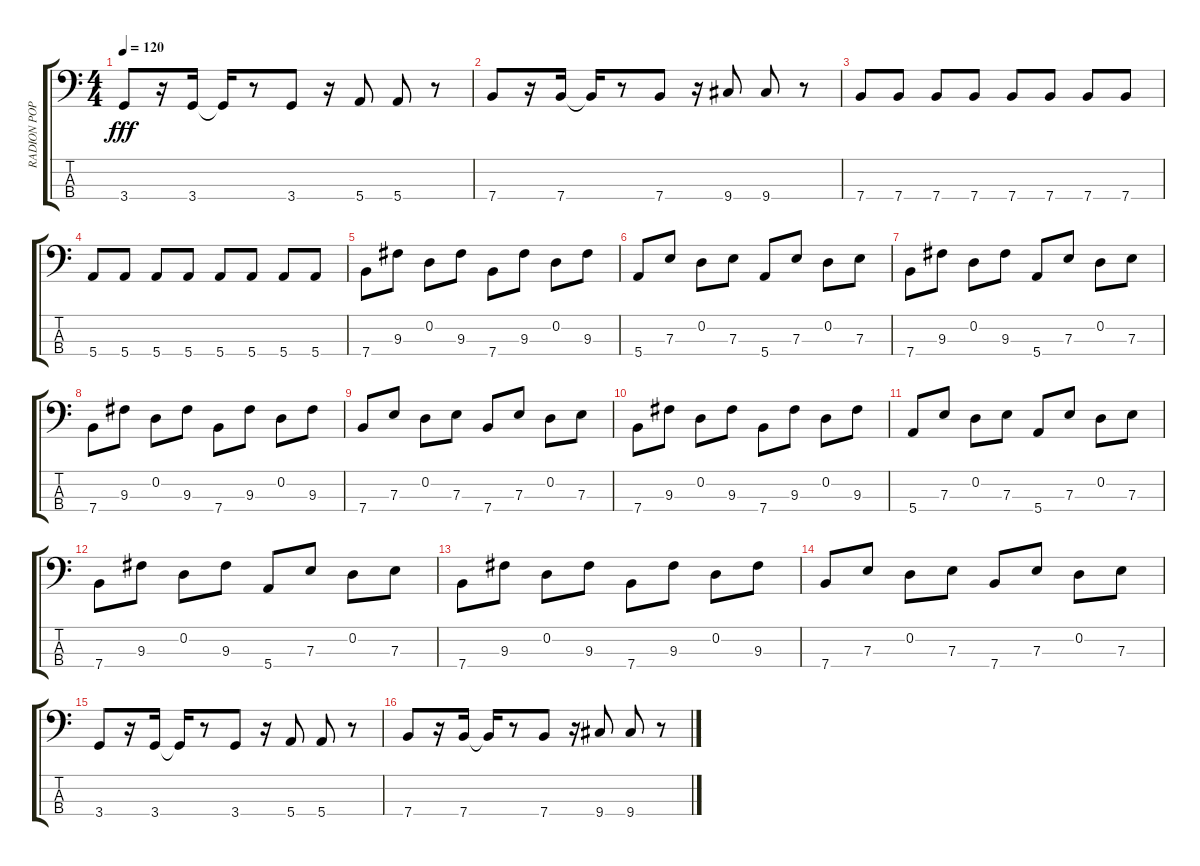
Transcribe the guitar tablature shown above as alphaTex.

\track ("RADION POPOV" "RADION POP") {instrument electricbassfinger}
\staff {score tabs}
\tuning (G2 D2 A1 E1) {hide}
\ts (4 4)
\tempo 120
\clef f4
\ks c
3.4.8{dy fff} r.16 3.4.16 3.4{t}.16 r.8 3.4.8 r.16 5.4.8 5.4.8 r.8 |
7.4.8 r.16 7.4.16 7.4{t}.16 r.8 7.4.8 r.16 9.4.8 9.4.8 r.8 |
7.4.8 7.4.8 7.4.8 7.4.8 7.4.8 7.4.8 7.4.8 7.4.8 |
5.4.8 5.4.8 5.4.8 5.4.8 5.4.8 5.4.8 5.4.8 5.4.8 |
7.4.8 9.3.8 0.2.8 9.3.8 7.4.8 9.3.8 0.2.8 9.3.8 |
5.4.8 7.3.8 0.2.8 7.3.8 5.4.8 7.3.8 0.2.8 7.3.8 |
7.4.8 9.3.8 0.2.8 9.3.8 5.4.8 7.3.8 0.2.8 7.3.8 |
7.4.8 9.3.8 0.2.8 9.3.8 7.4.8 9.3.8 0.2.8 9.3.8 |
7.4.8 7.3.8 0.2.8 7.3.8 7.4.8 7.3.8 0.2.8 7.3.8 |
7.4.8 9.3.8 0.2.8 9.3.8 7.4.8 9.3.8 0.2.8 9.3.8 |
5.4.8 7.3.8 0.2.8 7.3.8 5.4.8 7.3.8 0.2.8 7.3.8 |
7.4.8 9.3.8 0.2.8 9.3.8 5.4.8 7.3.8 0.2.8 7.3.8 |
7.4.8 9.3.8 0.2.8 9.3.8 7.4.8 9.3.8 0.2.8 9.3.8 |
7.4.8 7.3.8 0.2.8 7.3.8 7.4.8 7.3.8 0.2.8 7.3.8 |
3.4.8 r.16 3.4.16 3.4{t}.16 r.8 3.4.8 r.16 5.4.8 5.4.8 r.8 |
7.4.8 r.16 7.4.16 7.4{t}.16 r.8 7.4.8 r.16 9.4.8 9.4.8 r.8
